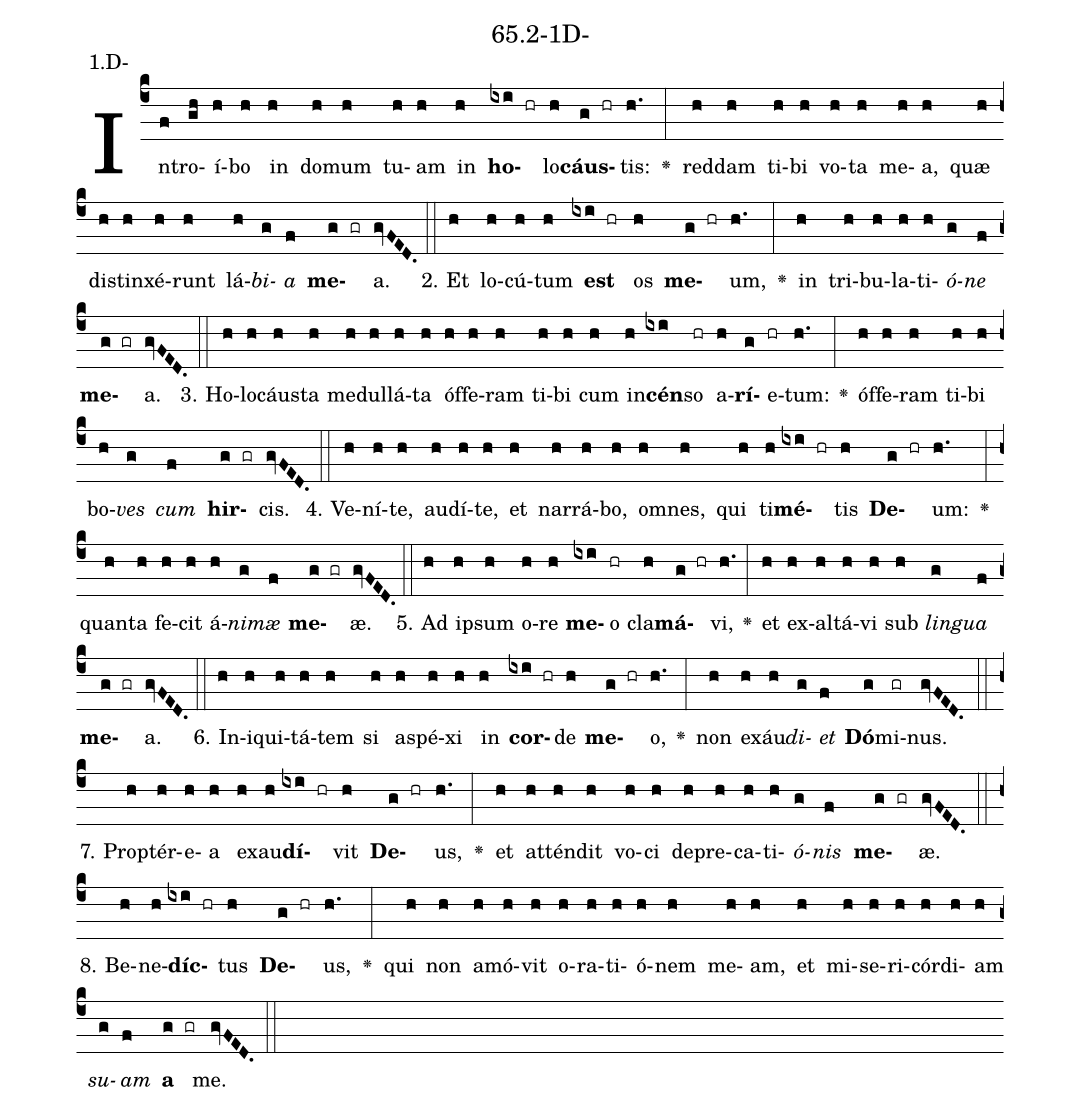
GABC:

name: 65.2-1D-;
annotation: 1.D-;
%%
(c4)In(f)tro(gh)í(h)bo(h) in(h) do(h)mum(h) tu(h)am(h) in(h) <b>ho</b>(ixi hr)lo(h)<b>cáus</b>(g hr)tis:(h.) <v>\greheightstar</v>(:) red(h)dam(h) ti(h)bi(h) vo(h)ta(h) me(h)a,(h) quæ(h) di(h)stin(h)xé(h)runt(h) lá(h)<i>bi</i>(g)<i>a</i>(f) <b>me</b>(g gr)a.(gvFED.) (::)
2. Et(h) lo(h)cú(h)tum(h) <b>est</b>(ixi hr) os(h) <b>me</b>(g hr)um,(h.) <v>\greheightstar</v>(:) in(h) tri(h)bu(h)la(h)ti(h)<i>ó</i>(g)<i>ne</i>(f) <b>me</b>(g gr)a.(gvFED.) (::)
3. Ho(h)lo(h)cáus(h)ta(h) me(h)dul(h)lá(h)ta(h) óf(h)fe(h)ram(h) ti(h)bi(h) cum(h) in(h)<b>cén</b>(ixi)so(hr) a(h)<b>rí</b>(g)e(hr)tum:(h.) <v>\greheightstar</v>(:) óf(h)fe(h)ram(h) ti(h)bi(h) bo(h)<i>ves</i>(g) <i>cum</i>(f) <b>hir</b>(g gr)cis.(gvFED.) (::)
4. Ve(h)ní(h)te,(h) au(h)dí(h)te,(h) et(h) nar(h)rá(h)bo,(h) om(h)nes,(h) qui(h) ti(h)<b>mé</b>(ixi hr)tis(h) <b>De</b>(g hr)um:(h.) <v>\greheightstar</v>(:) quan(h)ta(h) fe(h)cit(h) á(h)<i>ni</i>(g)<i>mæ</i>(f) <b>me</b>(g gr)æ.(gvFED.) (::)
5. Ad(h) ip(h)sum(h) o(h)re(h) <b>me</b>(ixi)o(hr) cla(h)<b>má</b>(g hr)vi,(h.) <v>\greheightstar</v>(:) et(h) ex(h)al(h)tá(h)vi(h) sub(h) <i>lin</i>(g)<i>gua</i>(f) <b>me</b>(g gr)a.(gvFED.) (::)
6. In(h)i(h)qui(h)tá(h)tem(h) si(h) a(h)spé(h)xi(h) in(h) <b>cor</b>(ixi hr)de(h) <b>me</b>(g hr)o,(h.) <v>\greheightstar</v>(:) non(h) ex(h)áu(h)<i>di</i>(g)<i>et</i>(f) <b>Dó</b>(g)mi(gr)nus.(gvFED.) (::)
7. Prop(h)tér(h)e(h)a(h) ex(h)au(h)<b>dí</b>(ixi hr)vit(h) <b>De</b>(g hr)us,(h.) <v>\greheightstar</v>(:) et(h) at(h)tén(h)dit(h) vo(h)ci(h) de(h)pre(h)ca(h)ti(h)<i>ó</i>(g)<i>nis</i>(f) <b>me</b>(g gr)æ.(gvFED.) (::)
8. Be(h)ne(h)<b>díc</b>(ixi hr)tus(h) <b>De</b>(g hr)us,(h.) <v>\greheightstar</v>(:) qui(h) non(h) a(h)mó(h)vit(h) o(h)ra(h)ti(h)ó(h)nem(h) me(h)am,(h) et(h) mi(h)se(h)ri(h)cór(h)di(h)am(h) <i>su</i>(g)<i>am</i>(f) <b>a</b>(g gr) me.(gvFED.) (::)
